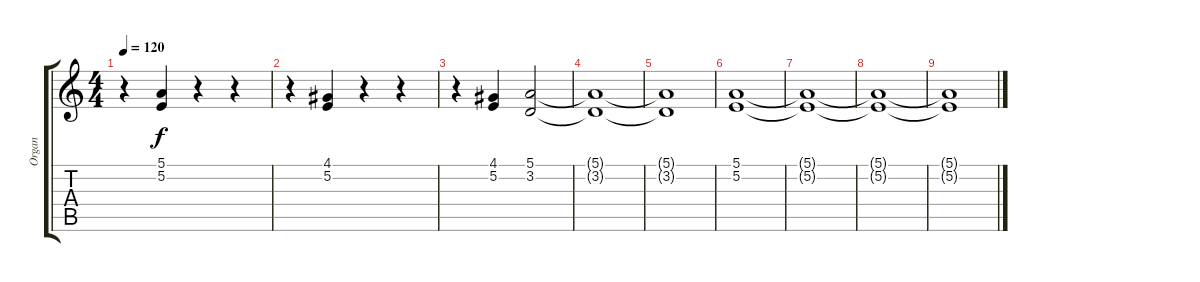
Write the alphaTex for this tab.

\track ("Organ" "Organ") {instrument drawbarorgan}
\staff {score tabs}
\tuning (E4 B3 G3 D3 A2 E2) {hide}
\ts (4 4)
\tempo 120
\clef g2
\ks c
r.4{dy f} (5.1 5.2).4 r.4 r.4 |
r.4 (4.1 5.2).4 r.4 r.4 |
r.4 (4.1 5.2).4 (5.1 3.2).2{volume 6} |
(5.1{t} 3.2{t}).1 |
(5.1{t} 3.2{t}).1 |
(5.1 5.2).1 |
(5.1{t} 5.2{t}).1 |
(5.1{t} 5.2{t}).1 |
(5.1{t} 5.2{t}).1
